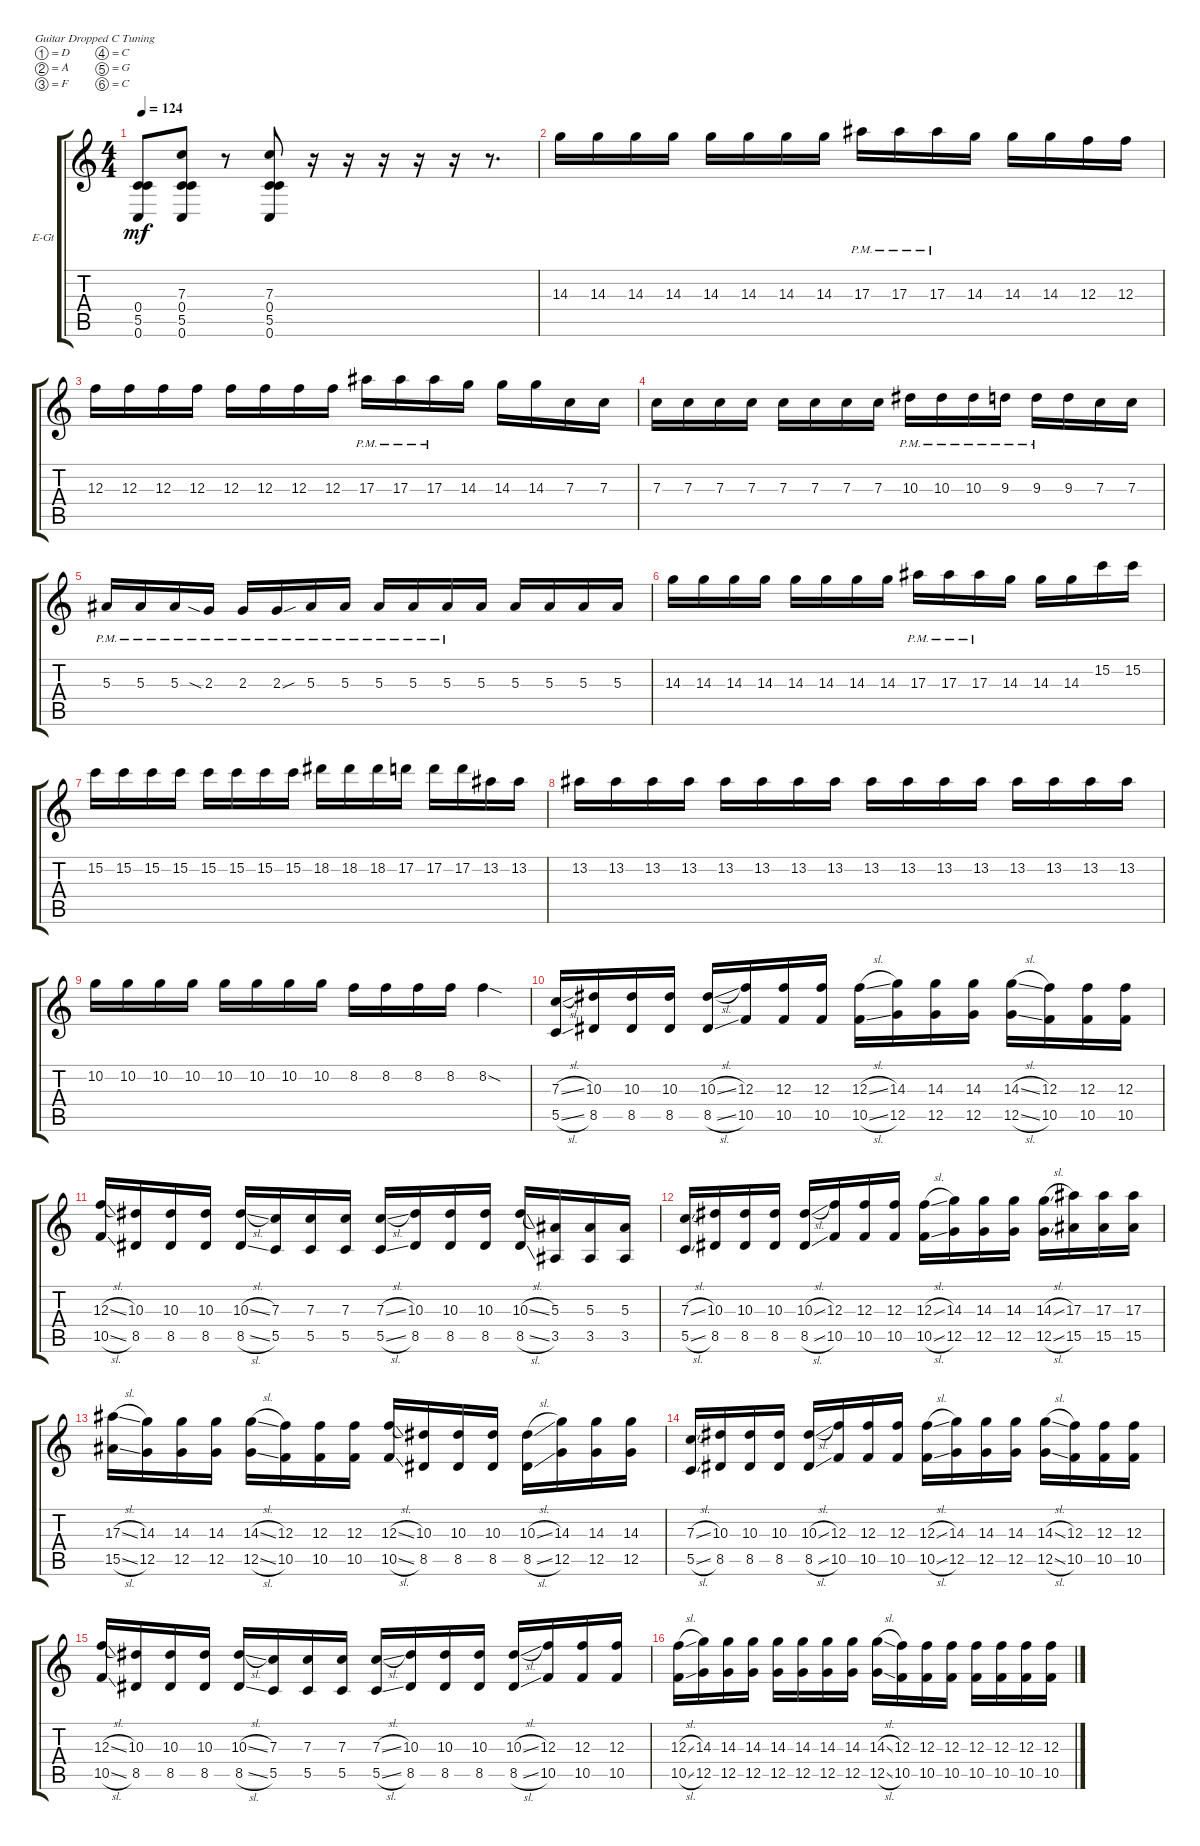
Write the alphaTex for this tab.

\defaultSystemsLayout 4
\bracketExtendMode groupsimilarinstruments
\firstSystemTrackNameOrientation horizontal
\otherSystemsTrackNameOrientation horizontal
\track ("Guitar Lead" "E-Gt") {instrument overdrivenguitar}
\staff {score tabs}
\tuning (D4 A3 F3 C3 G2 C2)
\ts (4 4)
\tempo 124
\clef g2
\ks c
(0.6{t} 5.5{t} 0.4{t}).8{dy mf} (0.6 5.5 0.4 7.3).8 r.8 (0.6 5.5 0.4 7.3).8 r.16 r.16 r.16 r.16 r.16 r.8{d} |
14.3.16 14.3.16 14.3.16 14.3.16 14.3.16 14.3.16 14.3.16 14.3.16 17.3{pm}.16 17.3{pm}.16 17.3{pm}.16 14.3.16 14.3.16 14.3.16 12.3.16 12.3.16 |
12.3.16 12.3.16 12.3.16 12.3.16 12.3.16 12.3.16 12.3.16 12.3.16 17.3{pm}.16 17.3{pm}.16 17.3{pm}.16 14.3.16 14.3.16 14.3.16 7.3.16 7.3.16 |
7.3.16 7.3.16 7.3.16 7.3.16 7.3.16 7.3.16 7.3.16 7.3.16 10.3{pm}.16 10.3{pm}.16 10.3{pm}.16 9.3{pm}.16 9.3{pm}.16 9.3.16 7.3.16 7.3.16 |
5.3{pm}.16 5.3{pm}.16 5.3{pm}.16 2.3{sia pm}.16 2.3{pm}.16 2.3{sou pm}.16 5.3{pm}.16 5.3{pm}.16 5.3{pm}.16 5.3{pm}.16 5.3{pm}.16 5.3.16 5.3.16 5.3.16 5.3.16 5.3.16 |
14.3.16 14.3.16 14.3.16 14.3.16 14.3.16 14.3.16 14.3.16 14.3.16 17.3{pm}.16 17.3{pm}.16 17.3{pm}.16 14.3.16 14.3.16 14.3.16 15.2.16 15.2.16 |
15.2.16 15.2.16 15.2.16 15.2.16 15.2.16 15.2.16 15.2.16 15.2.16 18.2.16 18.2.16 18.2.16 17.2.16 17.2.16 17.2.16 13.2.16 13.2.16 |
13.2.16 13.2.16 13.2.16 13.2.16 13.2.16 13.2.16 13.2.16 13.2.16 13.2.16 13.2.16 13.2.16 13.2.16 13.2.16 13.2.16 13.2.16 13.2.16 |
10.2.16 10.2.16 10.2.16 10.2.16 10.2.16 10.2.16 10.2.16 10.2.16 8.2.16 8.2.16 8.2.16 8.2.16 8.2{sod}.4 |
(5.5{sl} 7.3{sl}).16 (8.5 10.3).16 (8.5 10.3).16 (8.5 10.3).16 (8.5{sl} 10.3{sl}).16 (10.5 12.3).16 (10.5 12.3).16 (10.5 12.3).16 (10.5{sl} 12.3{sl}).16 (12.5 14.3).16 (12.5 14.3).16 (12.5 14.3).16 (12.5{sl} 14.3{sl}).16 (10.5 12.3).16 (10.5 12.3).16 (10.5 12.3).16 |
(10.5{sl} 12.3{sl}).16 (8.5 10.3).16 (8.5 10.3).16 (8.5 10.3).16 (8.5{sl} 10.3{sl}).16 (5.5 7.3).16 (5.5 7.3).16 (5.5 7.3).16 (5.5{sl} 7.3{sl}).16 (8.5 10.3).16 (8.5 10.3).16 (8.5 10.3).16 (8.5{sl} 10.3{sl}).16 (3.5 5.3).16 (3.5 5.3).16 (3.5 5.3).16 |
(5.5{sl} 7.3{sl}).16 (8.5 10.3).16 (8.5 10.3).16 (8.5 10.3).16 (8.5{sl} 10.3{sl}).16 (10.5 12.3).16 (10.5 12.3).16 (10.5 12.3).16 (10.5{sl} 12.3{sl}).16 (12.5 14.3).16 (12.5 14.3).16 (12.5 14.3).16 (12.5{sl} 14.3{sl}).16 (15.5 17.3).16 (17.3 15.5).16 (15.5 17.3).16 |
(15.5{sl} 17.3{sl}).16 (12.5 14.3).16 (12.5 14.3).16 (12.5 14.3).16 (12.5{sl} 14.3{sl}).16 (10.5 12.3).16 (10.5 12.3).16 (10.5 12.3).16 (10.5{sl} 12.3{sl}).16 (8.5 10.3).16 (8.5 10.3).16 (8.5 10.3).16 (8.5{sl} 10.3{sl}).16 (12.5 14.3).16 (12.5 14.3).16 (12.5 14.3).16 |
(5.5{sl} 7.3{sl}).16 (8.5 10.3).16 (8.5 10.3).16 (8.5 10.3).16 (8.5{sl} 10.3{sl}).16 (10.5 12.3).16 (10.5 12.3).16 (10.5 12.3).16 (10.5{sl} 12.3{sl}).16 (12.5 14.3).16 (12.5 14.3).16 (12.5 14.3).16 (12.5{sl} 14.3{sl}).16 (10.5 12.3).16 (10.5 12.3).16 (10.5 12.3).16 |
(10.5{sl} 12.3{sl}).16 (8.5 10.3).16 (8.5 10.3).16 (8.5 10.3).16 (8.5{sl} 10.3{sl}).16 (5.5 7.3).16 (5.5 7.3).16 (5.5 7.3).16 (5.5{sl} 7.3{sl}).16 (8.5 10.3).16 (8.5 10.3).16 (8.5 10.3).16 (8.5{sl} 10.3{sl}).16 (10.5 12.3).16 (10.5 12.3).16 (10.5 12.3).16 |
(10.5{sl} 12.3{sl}).16 (12.5 14.3).16 (12.5 14.3).16 (12.5 14.3).16 (12.5 14.3).16 (12.5 14.3).16 (12.5 14.3).16 (12.5 14.3).16 (12.5{sl} 14.3{sl}).16 (12.3 10.5).16 (10.5 12.3).16 (10.5 12.3).16 (12.3 10.5).16 (10.5 12.3).16 (10.5 12.3).16 (10.5 12.3).16
